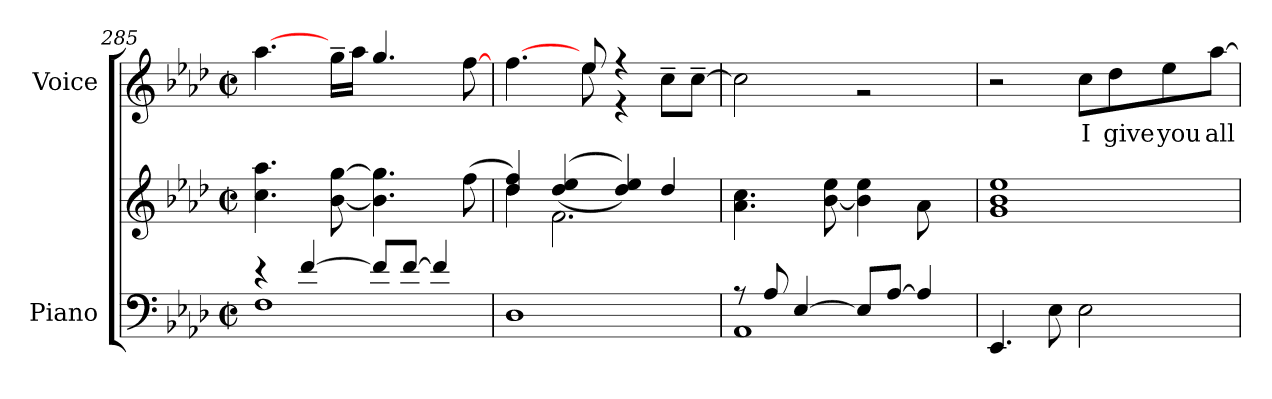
**kern	**kern	**kern	**text
*part2	*part2	*part1	*part1
*staff3	*staff2	*staff1	*staff1
*I"Piano	*	*I"Voice	*
*I'Pno	*	*I'V	*
*clefF4	*clefG2	*clefG2	*
*k[b-e-a-d-]	*k[b-e-a-d-]	*k[b-e-a-d-]	*
*M2/2	*M2/2	*M2/2	*
*met(c|)	*met(c|)	*met(c|)	*
=285	=285	=285	=285
*^	*	*	*
4re	1F	4.cc\ 4.aa-\	[4.aa-\	.
[>4f/	.	.	.	.
.	.	[<8b-\ [>8gg\	16gg~>\LL	.
.	.	.	16aa-\JJ	.
8f/L]	.	4.b-\] 4.gg\]	4.gg/	.
[>8f/J	.	.	.	.
4f/]	.	.	.	.
.	.	(>8ff\	[>8ff\	.
*v	*v	*	*	*
=286	=286	=286	=286
*	*^	*^	*
1D-	4dd-/ 4ff/	4dd-\)	[4.ff\	4.ryy	.
.	(>(>4dd-/ 4ee-/	2.f\	.	.	.
.	.	.	8ee-\	8ee-/	.
.	4dd-/ 4ee-/))	.	4re	4ree	.
.	4dd-/	.	8cc~>\L	4ryy	.
.	.	.	[<8cc~>\J	.	.
*	*v	*v	*	*	*
*	*	*v	*v	*
=287	=287	=287	=287
*^	*	*	*
8rA	1AA-	4.a-\ 4.cc\	2cc\]	.
8A-/	.	.	.	.
[>4E-/	.	.	.	.
.	.	[<8b-\ 8ee-\	.	.
8E-/L]	.	4b-\] 4ee-\	2ra	.
[>8A-/J	.	.	.	.
4A-/]	.	8a-\	.	.
.	.	8ryy	.	.
*v	*v	*	*	*
!!LO:LB:g=z
=288	=288	=288	=288
*	*^	*	*
4.EE-/	1ee-	1g 1b-	2rcc	.
8E-\	.	.	.	.
!	!	!	!	!LO:LY:b
2E-\	.	.	8cc\L	I
!	!	!	!	!LO:LY:b
.	.	.	8dd-\	give
!	!	!	!	!LO:LY:b
.	.	.	8ee-\	you
!	!	!	!	!LO:LY:b
.	.	.	[>8aa-\J	all
*	*v	*v	*	*
=	=	=	=
*-	*-	*-	*-
